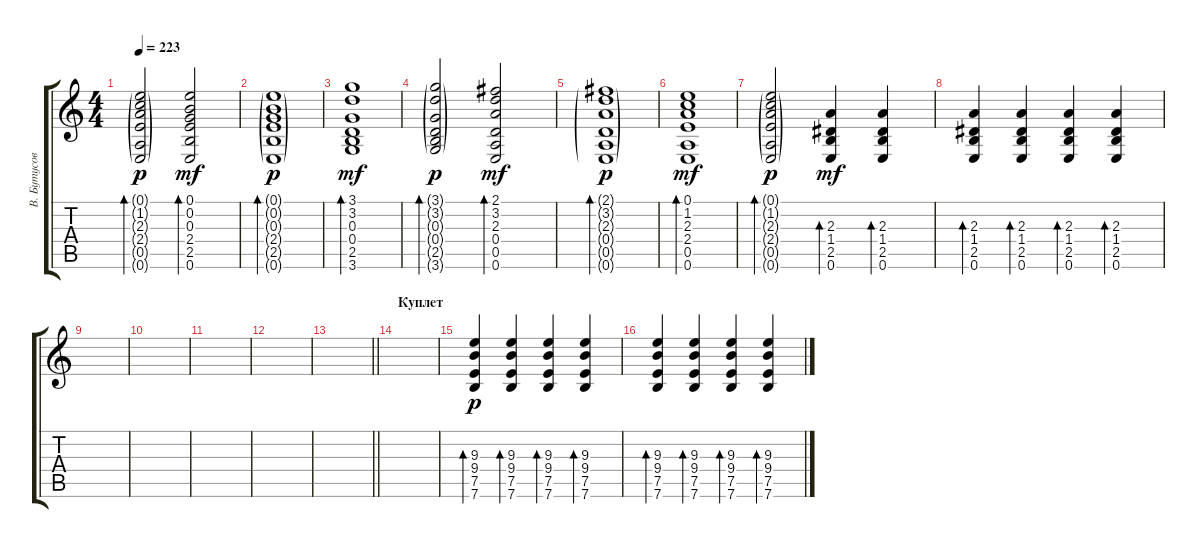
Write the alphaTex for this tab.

\track ("В. Бутусов (ритм)" "В. Бутусов") {instrument electricguitarclean}
\staff {score tabs}
\tuning (E4 B3 G3 D3 A2 E2) {hide}
\ts (4 4)
\tempo 223
\clef g2
\ks c
(0.1{g} 1.2{g} 2.3{g} 2.4{g} 0.5{g} 0.6{g}).2{bd 60 dy p} (0.1 0.2 0.3 2.4 2.5 0.6).2{bd 60 dy mf} |
(0.1{g} 0.2{g} 0.3{g} 2.4{g} 2.5{g} 0.6{g}).1{bd 60 dy p} |
(3.1 3.2 0.3 0.4 2.5 3.6).1{bd 60 dy mf} |
(3.1{g} 3.2{g} 0.3{g} 0.4{g} 2.5{g} 3.6{g}).2{bd 60 dy p} (2.1 3.2 2.3 0.4 0.5 0.6).2{bd 60 dy mf} |
(2.1{g} 3.2{g} 2.3{g} 0.4{g} 0.5{g} 0.6{g}).1{bd 60 dy p} |
(0.1 1.2 2.3 2.4 0.5 0.6).1{bd 60 dy mf} |
(0.1{g} 1.2{g} 2.3{g} 2.4{g} 0.5{g} 0.6{g}).2{bd 60 dy p} (2.3 1.4 2.5 0.6).4{bd 60 dy mf} (2.3 1.4 2.5 0.6).4{bd 60} |
(2.3 1.4 2.5 0.6).4{bd 60} (2.3 1.4 2.5 0.6).4{bd 60} (2.3 1.4 2.5 0.6).4{bd 60} (2.3 1.4 2.5 0.6).4{bd 60} |
|
|
|
|
\barLineRight lightlight
|
\section ("" "Куплет")
|
(9.3 9.4 7.5 7.6).4{bd 60 dy p} (9.3 9.4 7.5 7.6).4{bd 60} (9.3 9.4 7.5 7.6).4{bd 60} (9.3 9.4 7.5 7.6).4{bd 60} |
(9.3 9.4 7.5 7.6).4{bd 60} (9.3 9.4 7.5 7.6).4{bd 60} (9.3 9.4 7.5 7.6).4{bd 60} (9.3 9.4 7.5 7.6).4{bd 60}
